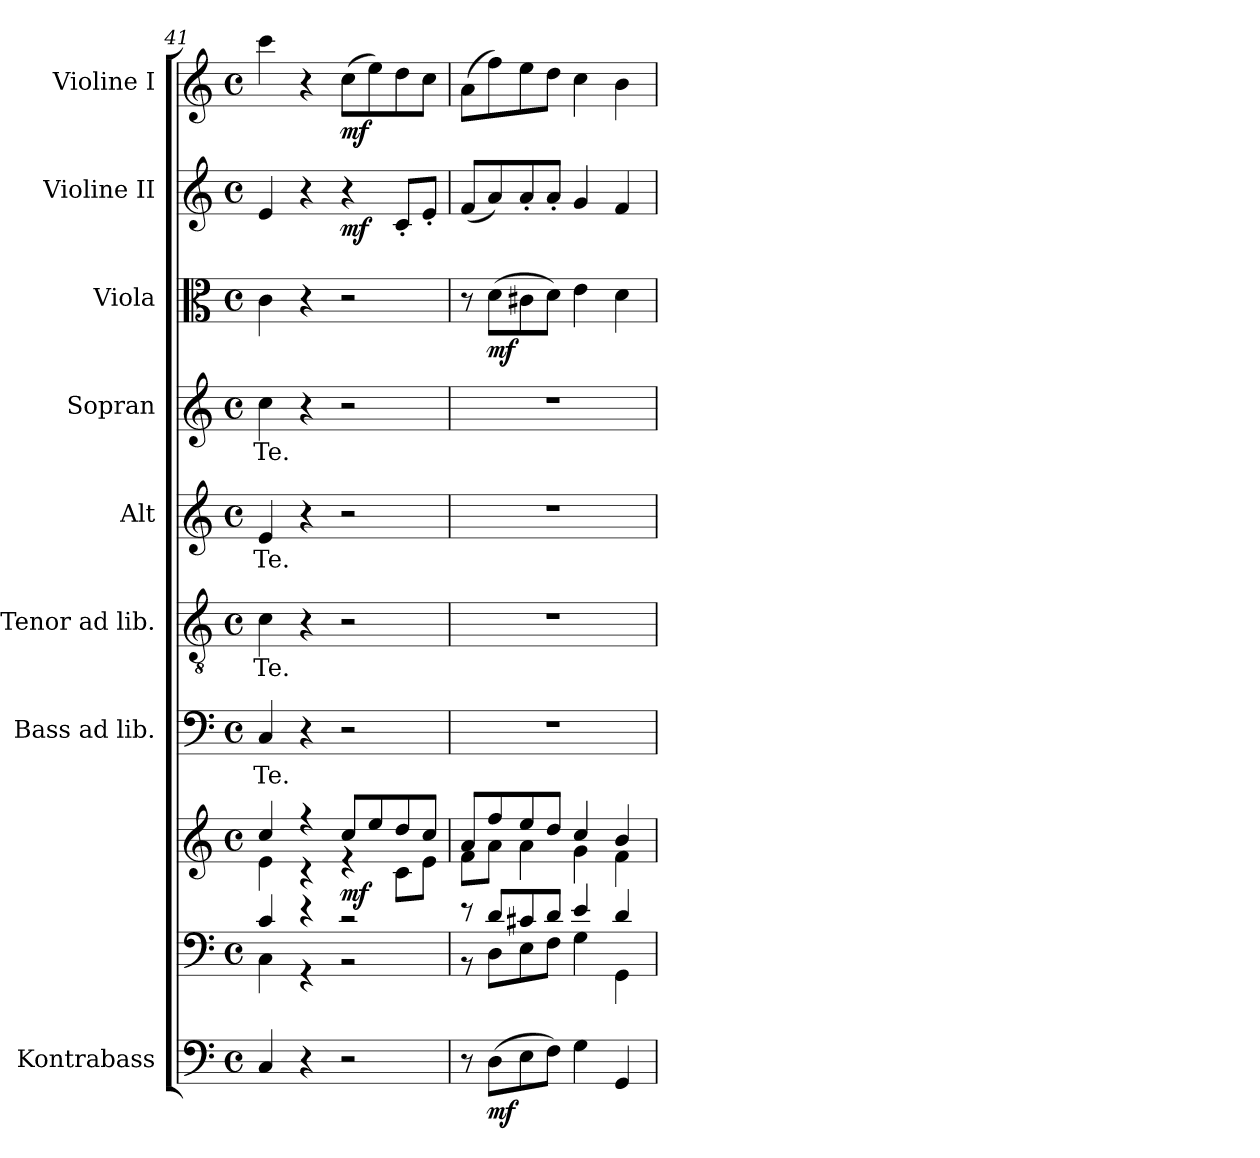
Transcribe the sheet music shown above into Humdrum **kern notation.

**kern	**dynam	**kern	**kern	**dynam	**kern	**text	**kern	**text	**kern	**text	**kern	**text	**kern	**dynam	**kern	**dynam	**kern	**dynam
*part9	*part9	*part8	*part8	*part8	*part7	*part7	*part6	*part6	*part5	*part5	*part4	*part4	*part3	*part3	*part2	*part2	*part1	*part1
*staff10	*staff10	*staff9	*staff8	*staff8/9	*staff7	*staff7	*staff6	*staff6	*staff5	*staff5	*staff4	*staff4	*staff3	*staff3	*staff2	*staff2	*staff1	*staff1
*I"Kontrabass	*	*	*	*	*I"Bass ad lib.	*	*I"Tenor ad lib.	*	*I"Alt	*	*I"Sopran	*	*I"Viola	*	*I"Violine II	*	*I"Violine I	*
*I'Kb.	*	*	*	*	*I'B.	*	*I'T.	*	*I'A.	*	*I'S.	*	*I'Vla.	*	*I'Vl. II	*	*I'Vl. I	*
!!LO:PB:g=z
*clefF4	*	*clefF4	*clefG2	*	*clefF4	*	*clefGv2	*	*clefG2	*	*clefG2	*	*clefC3	*	*clefG2	*	*clefG2	*
*ITrd7c12	*	*	*	*	*	*	*	*	*	*	*	*	*	*	*	*	*	*
*k[]	*	*k[]	*k[]	*	*k[]	*	*k[]	*	*k[]	*	*k[]	*	*k[]	*	*k[]	*	*k[]	*
*C:	*	*C:	*C:	*	*C:	*	*C:	*	*C:	*	*C:	*	*C:	*	*C:	*	*C:	*
*M4/4	*	*M4/4	*M4/4	*	*M4/4	*	*M4/4	*	*M4/4	*	*M4/4	*	*M4/4	*	*M4/4	*	*M4/4	*
*met(c)	*	*met(c)	*met(c)	*	*met(c)	*	*met(c)	*	*met(c)	*	*met(c)	*	*met(c)	*	*met(c)	*	*met(c)	*
=41	=41	=41	=41	=41	=41	=41	=41	=41	=41	=41	=41	=41	=41	=41	=41	=41	=41	=41
*	*	*^	*^	*	*	*	*	*	*	*	*	*	*	*	*	*	*	*
!	!	!	!	!	!	!	!	!LO:LY:b	!	!LO:LY:b	!	!LO:LY:b	!	!LO:LY:b	!	!	!	!	!	!
4CC/	.	4c/	4C\	4cc/	4e\	.	4C/	Te.	4c\	Te.	4e/	Te.	4cc\	Te.	4c\	.	4e/	.	4ccc\	.
4r	.	4r	4r	4r	4r	.	4r	.	4r	.	4r	.	4r	.	4r	.	4r	.	4r	.
!	!	!	!	!	!	!LO:DY:b	!	!	!	!	!	!	!	!	!	!	!	!LO:DY:b	!	!LO:DY:b
2r	.	2r	2r	8cc/L	4re	mf	2r	.	2r	.	2r	.	2r	.	2r	.	4r	mf	(>8cc\L	mf
.	.	.	.	8ee/	.	.	.	.	.	.	.	.	.	.	.	.	.	.	8ee\)	.
.	.	.	.	8dd/	8c\L	.	.	.	.	.	.	.	.	.	.	.	8c'</L	.	8dd\	.
.	.	.	.	8cc/J	8e\J	.	.	.	.	.	.	.	.	.	.	.	8e'</J	.	8cc\J	.
=42	=42	=42	=42	=42	=42	=42	=42	=42	=42	=42	=42	=42	=42	=42	=42	=42	=42	=42	=42	=42
8r	.	8r	8r	8a/L	8f\L	.	1r	.	1r	.	1r	.	1r	.	8r	.	(<8f/L	.	(>8a\L	.
!	!LO:DY:b	!	!	!	!	!	!	!	!	!	!	!	!	!	!	!LO:DY:b	!	!	!	!
(>8DD\L	mf	8d/L	8D\L	8ff/	8a\J	.	.	.	.	.	.	.	.	.	(>8d\L	mf	8a/)	.	8ff\)	.
8EE\	.	8c#X/	8E\	8ee/	4a\	.	.	.	.	.	.	.	.	.	8c#X\	.	8a'</	.	8ee\	.
8FF\J)	.	8d/J	8F\J	8dd/J	.	.	.	.	.	.	.	.	.	.	8d\J)	.	8a'</J	.	8dd\J	.
4GG\	.	4e/	4G\	4cc/	4g\	.	.	.	.	.	.	.	.	.	4e\	.	4g/	.	4cc\	.
4GGG/	.	4d/	4GG\	4b/	4f\	.	.	.	.	.	.	.	.	.	4d\	.	4f/	.	4b\	.
*	*	*v	*v	*	*	*	*	*	*	*	*	*	*	*	*	*	*	*	*	*
*	*	*	*v	*v	*	*	*	*	*	*	*	*	*	*	*	*	*	*	*
=	=	=	=	=	=	=	=	=	=	=	=	=	=	=	=	=	=	=
*-	*-	*-	*-	*-	*-	*-	*-	*-	*-	*-	*-	*-	*-	*-	*-	*-	*-	*-
